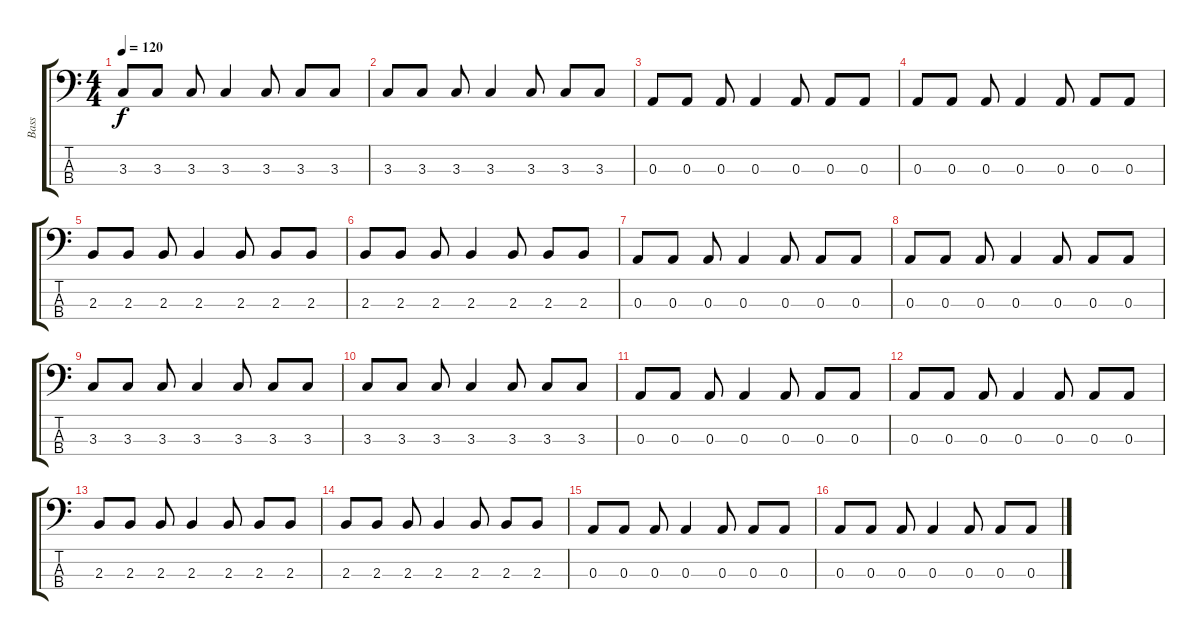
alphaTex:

\track ("Bass" "Bass") {instrument electricbassfinger}
\staff {score tabs}
\tuning (G2 D2 A1 E1) {hide}
\ts (4 4)
\tempo 120
\clef f4
\ks c
3.3.8{dy f} 3.3.8 3.3.8 3.3.4 3.3.8 3.3.8 3.3.8 |
3.3.8 3.3.8 3.3.8 3.3.4 3.3.8 3.3.8 3.3.8 |
0.3.8 0.3.8 0.3.8 0.3.4 0.3.8 0.3.8 0.3.8 |
0.3.8 0.3.8 0.3.8 0.3.4 0.3.8 0.3.8 0.3.8 |
2.3.8 2.3.8 2.3.8 2.3.4 2.3.8 2.3.8 2.3.8 |
2.3.8 2.3.8 2.3.8 2.3.4 2.3.8 2.3.8 2.3.8 |
0.3.8 0.3.8 0.3.8 0.3.4 0.3.8 0.3.8 0.3.8 |
0.3.8 0.3.8 0.3.8 0.3.4 0.3.8 0.3.8 0.3.8 |
\section ("" "")
3.3.8 3.3.8 3.3.8 3.3.4 3.3.8 3.3.8 3.3.8 |
3.3.8 3.3.8 3.3.8 3.3.4 3.3.8 3.3.8 3.3.8 |
0.3.8 0.3.8 0.3.8 0.3.4 0.3.8 0.3.8 0.3.8 |
0.3.8 0.3.8 0.3.8 0.3.4 0.3.8 0.3.8 0.3.8 |
2.3.8 2.3.8 2.3.8 2.3.4 2.3.8 2.3.8 2.3.8 |
2.3.8 2.3.8 2.3.8 2.3.4 2.3.8 2.3.8 2.3.8 |
0.3.8 0.3.8 0.3.8 0.3.4 0.3.8 0.3.8 0.3.8 |
0.3.8 0.3.8 0.3.8 0.3.4 0.3.8 0.3.8 0.3.8
